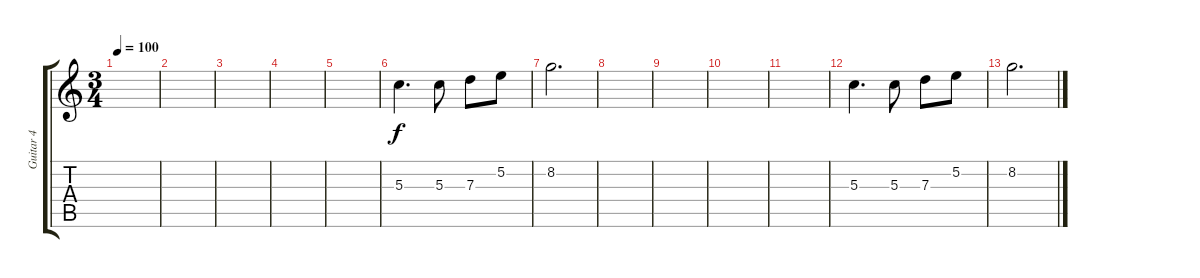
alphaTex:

\track ("Guitar 4" "Guitar 4") {instrument overdrivenguitar}
\staff {score tabs}
\tuning (E4 B3 G3 D3 A2 E2) {hide}
\ts (3 4)
\tempo 100
\clef g2
\ks c
|
|
|
|
|
5.3.4{d} 5.3.8 7.3.8 5.2.8 |
8.2.2{d} |
|
|
|
|
5.3.4{d} 5.3.8 7.3.8 5.2.8 |
8.2.2{d}
